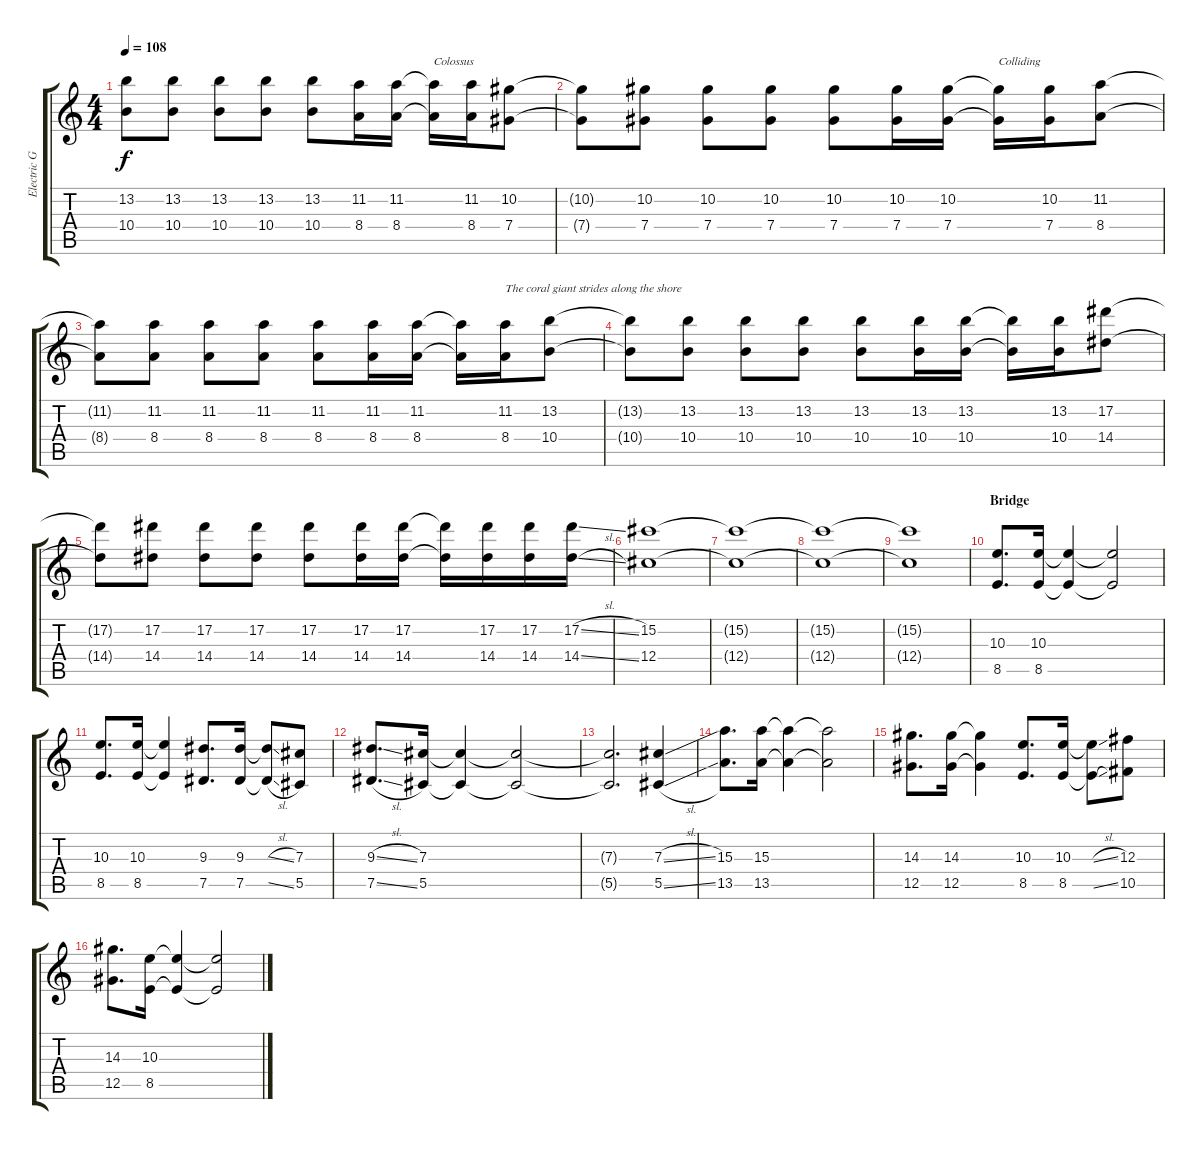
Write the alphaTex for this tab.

\track ("Electric Guitar" "Electric G") {instrument overdrivenguitar}
\staff {score tabs}
\tuning (Eb4 Bb3 Gb3 Db3 Ab2 Eb2) {hide}
\ts (4 4)
\tempo 108
\clef g2
\ks c
(13.2{t} 10.4{t}).8{dy f} (13.2 10.4).8 (13.2 10.4).8 (13.2 10.4).8 (13.2 10.4).8 (11.2 8.4).16 (11.2 8.4).16 (11.2{t} 8.4{t}).16{txt "Colossus"} (11.2 8.4).16 (10.2 7.4).8 |
(10.2{t} 7.4{t}).8 (10.2 7.4).8 (10.2 7.4).8 (10.2 7.4).8 (10.2 7.4).8 (10.2 7.4).16 (10.2 7.4).16 (10.2{t} 7.4{t}).16{txt "Colliding"} (10.2 7.4).16 (11.2 8.4).8 |
(11.2{t} 8.4{t}).8 (11.2 8.4).8 (11.2 8.4).8 (11.2 8.4).8 (11.2 8.4).8 (11.2 8.4).16 (11.2 8.4).16 (11.2{t} 8.4{t}).16 (11.2 8.4).16{txt "The coral giant strides along the shore"} (13.2 10.4).8 |
(13.2{t} 10.4{t}).8 (13.2 10.4).8 (13.2 10.4).8 (13.2 10.4).8 (13.2 10.4).8 (13.2 10.4).16 (13.2 10.4).16 (13.2{t} 10.4{t}).16 (13.2 10.4).16 (17.2 14.4).8 |
(17.2{t} 14.4{t}).8 (17.2 14.4).8 (17.2 14.4).8 (17.2 14.4).8 (17.2 14.4).8 (17.2 14.4).16 (17.2 14.4).16 (17.2{t} 14.4{t}).16 (17.2 14.4).16 (17.2 14.4).16 (17.2{sl} 14.4{sl}).16 |
(15.2 12.4).1 |
(15.2{t} 12.4{t}).1 |
(15.2{t} 12.4{t}).1 |
(15.2{t} 12.4{t}).1 |
\section ("" "Bridge")
(10.3 8.5).8{d} (10.3 8.5).16 (10.3{t} 8.5{t}).4 (10.3{t} 8.5{t}).2 |
(10.3 8.5).8{d} (10.3 8.5).16 (10.3{t} 8.5{t}).4 (9.3 7.5).8{d} (9.3 7.5).16 (9.3{sl t} 7.5{sl t}).8 (7.3 5.5).8 |
(9.3{sl} 7.5{sl}).8{d} (7.3 5.5).16 (7.3{t} 5.5{t}).4 (7.3{t} 5.5{t}).2 |
(7.3{t} 5.5{t}).2{d} (7.3{sl} 5.5{sl}).4 |
(15.3 13.5).8{d} (15.3 13.5).16 (15.3{t} 13.5{t}).4 (15.3{t} 13.5{t}).2 |
(14.3 12.5).8{d} (14.3 12.5).16 (14.3{t} 12.5{t}).4 (10.3 8.5).8{d} (10.3 8.5).16 (10.3{sl t} 8.5{sl t}).8 (12.3 10.5).8 |
(14.3 12.5).8{d} (10.3 8.5).16 (10.3{t} 8.5{t}).4 (10.3{t} 8.5{t}).2
